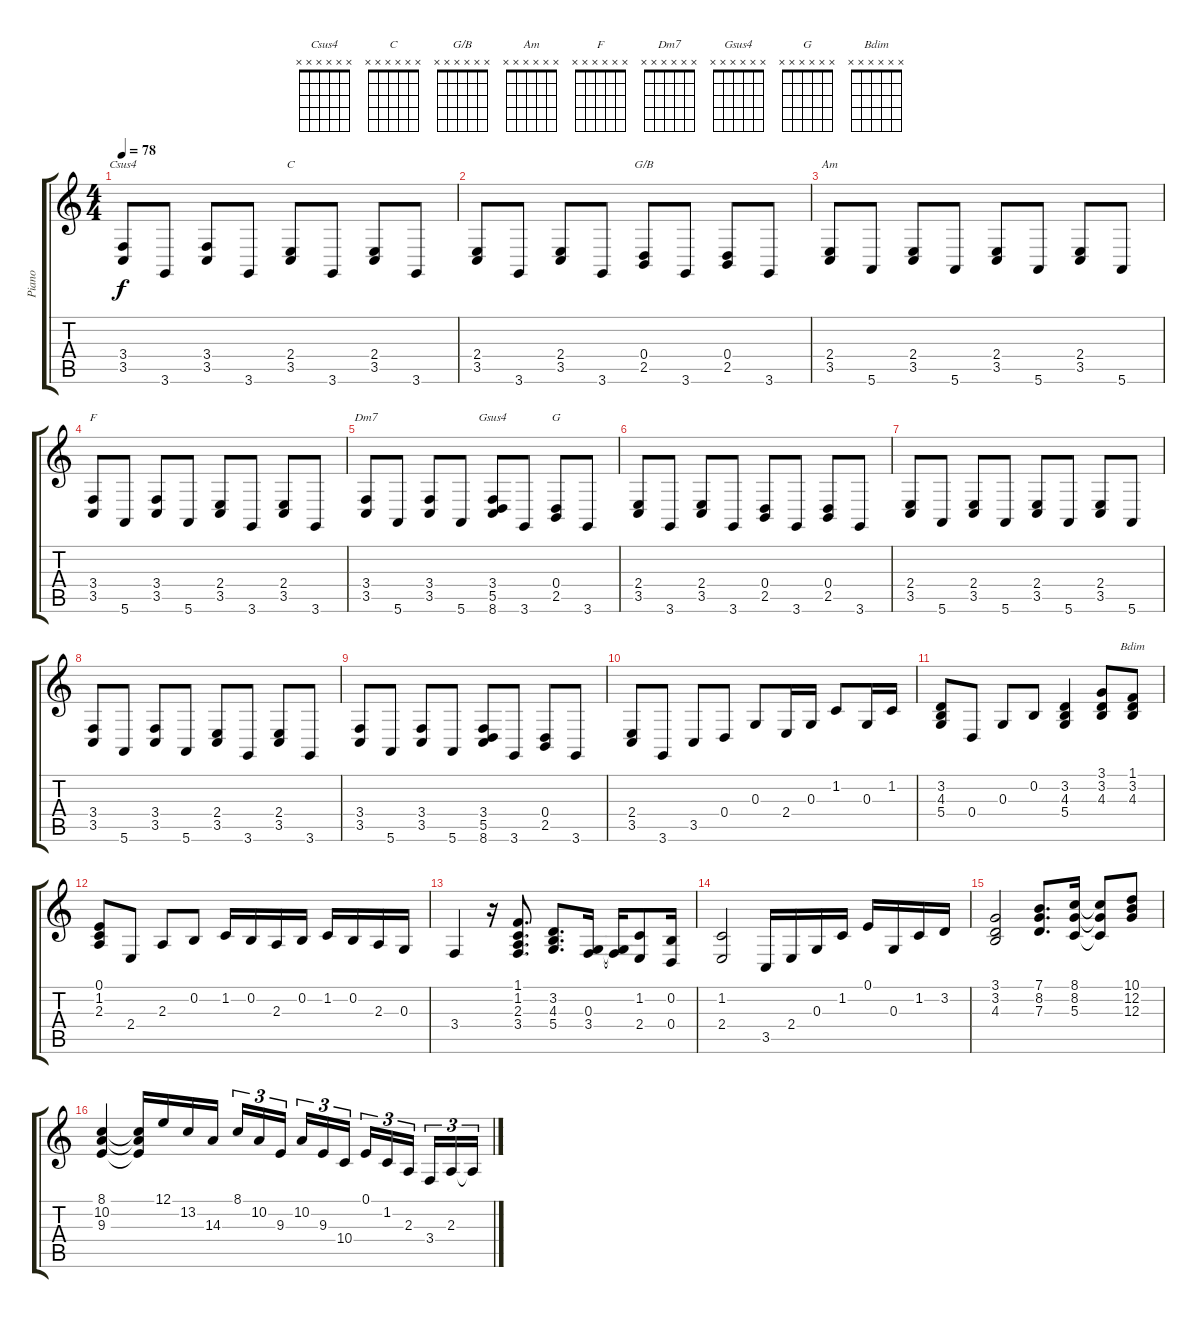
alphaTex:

\track ("Piano" "Piano") {instrument electricgrandpiano}
\staff {score tabs}
\tuning (E4 B3 G3 D3 A2 E2) {hide}
\chord ("Csus4" x x x x x x)
\chord ("C" x x x x x x)
\chord ("G/B" x x x x x x)
\chord ("Am" x x x x x x)
\chord ("F" x x x x x x)
\chord ("Dm7" x x x x x x)
\chord ("Gsus4" x x x x x x)
\chord ("G" x x x x x x)
\chord ("Bdim" x x x x x x)
\ts (4 4)
\tempo 78
\clef g2
\ks c
(3.4 3.5).8{ch "Csus4" dy f} 3.6.8 (3.4 3.5).8 3.6.8 (2.4 3.5).8{ch "C"} 3.6.8 (2.4 3.5).8 3.6.8 |
(2.4 3.5).8 3.6.8 (2.4 3.5).8 3.6.8 (0.4 2.5).8{ch "G/B"} 3.6.8 (0.4 2.5).8 3.6.8 |
(2.4 3.5).8{ch "Am"} 5.6.8 (2.4 3.5).8 5.6.8 (2.4 3.5).8 5.6.8 (2.4 3.5).8 5.6.8 |
(3.4 3.5).8{ch "F"} 5.6.8 (3.4 3.5).8 5.6.8 (2.4 3.5).8 3.6.8 (2.4 3.5).8 3.6.8 |
(3.4 3.5).8{ch "Dm7"} 5.6.8 (3.4 3.5).8 5.6.8 (3.4 5.5 8.6).8{ch "Gsus4"} 3.6.8 (0.4 2.5).8{ch "G"} 3.6.8 |
(2.4 3.5).8 3.6.8 (2.4 3.5).8 3.6.8 (0.4 2.5).8 3.6.8 (0.4 2.5).8 3.6.8 |
(2.4 3.5).8 5.6.8 (2.4 3.5).8 5.6.8 (2.4 3.5).8 5.6.8 (2.4 3.5).8 5.6.8 |
(3.4 3.5).8 5.6.8 (3.4 3.5).8 5.6.8 (2.4 3.5).8 3.6.8 (2.4 3.5).8 3.6.8 |
(3.4 3.5).8 5.6.8 (3.4 3.5).8 5.6.8 (3.4 5.5 8.6).8 3.6.8 (0.4 2.5).8 3.6.8 |
(2.4 3.5).8 3.6.8 3.5.8 0.4.8 0.3.8 2.4.16 0.3.16 1.2.8 0.3.16 1.2.16 |
(3.2 4.3 5.4).8 0.4.8 0.3.8 0.2.8 (3.2 4.3 5.4).4 (3.1 3.2 4.3).8 (1.1 3.2 4.3).8{ch "Bdim"} |
(0.1 1.2 2.3).8 2.4.8 2.3.8 0.2.8 1.2.16 0.2.16 2.3.16 0.2.16 1.2.16 0.2.16 2.3.16 0.3.16 |
3.4.4 r.16 (1.1 1.2 2.3 3.4).8{d} (3.2 4.3 5.4).8{d} (0.3 3.4).16 (0.3{t} 3.4{t}).16 (1.2 2.4).8 (0.2 0.4).16 |
(1.2 2.4).2 3.5.16 2.4.16 0.3.16 1.2.16 0.1.16 0.3.16 1.2.16 3.2.16 |
(3.1 3.2 4.3).2 (7.1 8.2 7.3).8{d} (8.1 8.2 5.3).16 (8.1{t} 8.2{t} 5.3{t}).8 (10.1 12.2 12.3).8 |
(8.1 10.2 9.3).4 (8.1{t} 10.2{t} 9.3{t}).16 12.1.16 13.2.16 14.3.16 8.1.16{tu (3 2)} 10.2.16{tu (3 2)} 9.3.16{tu (3 2)} 10.2.16{tu (3 2)} 9.3.16{tu (3 2)} 10.4.16{tu (3 2)} 0.1.16{tu (3 2)} 1.2.16{tu (3 2)} 2.3.16{tu (3 2)} 3.4.16{tu (3 2)} 2.3.16{tu (3 2)} 2.3{t}.16{tu (3 2)}
